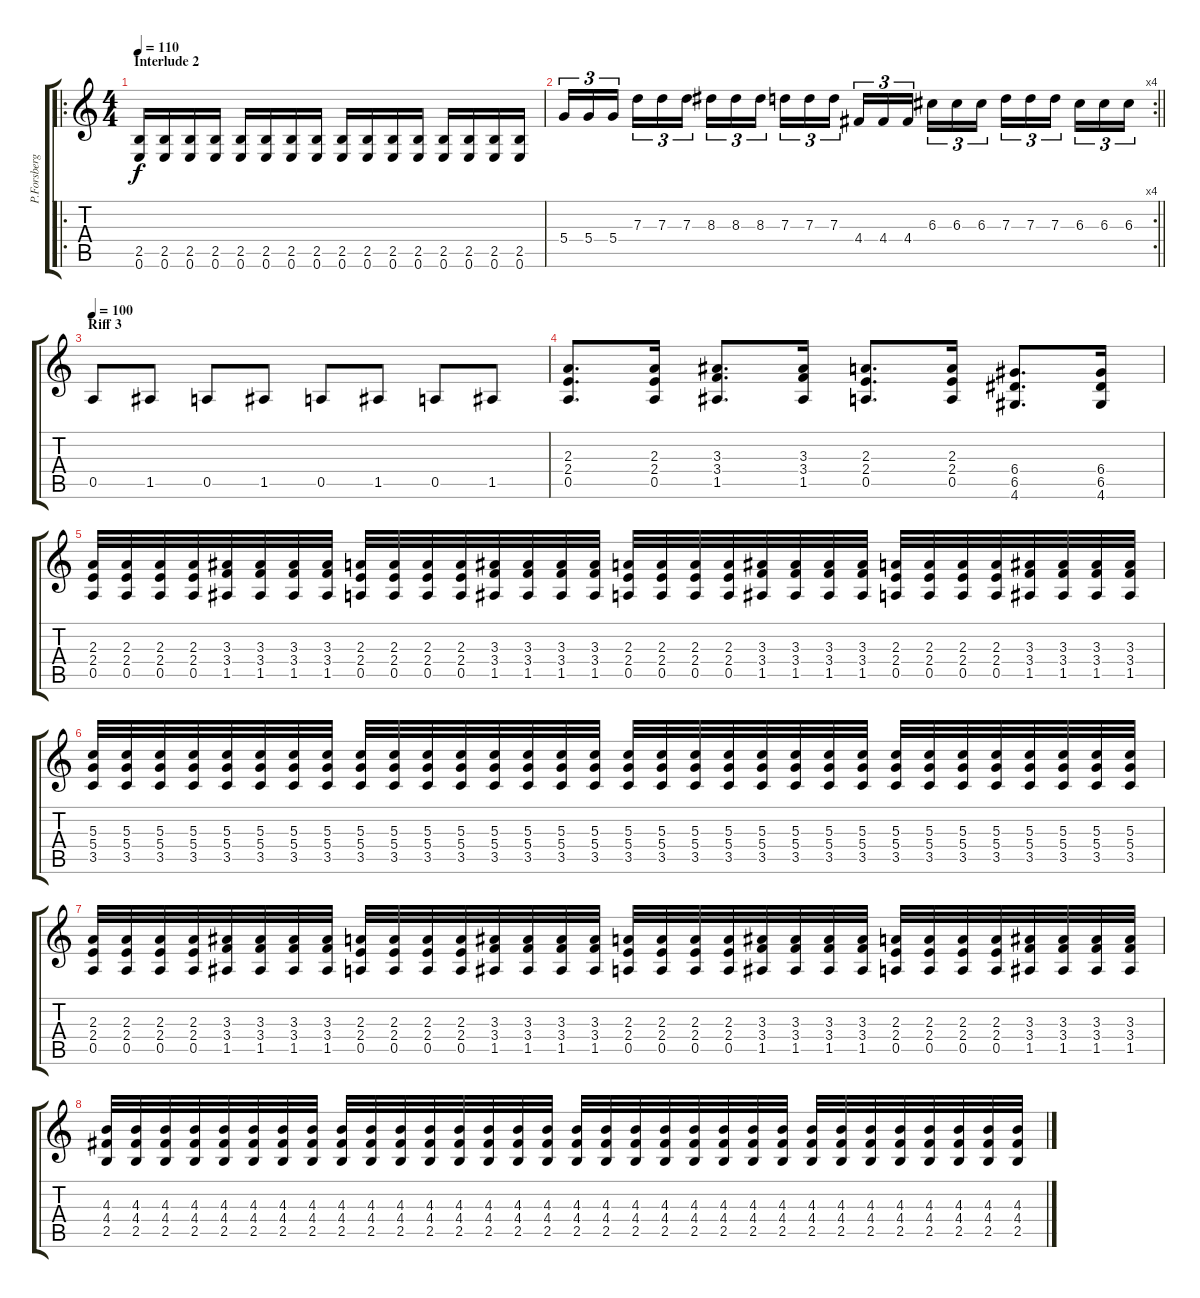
\track ("P.Forsberg(Lead)" "P.Forsberg") {instrument distortionguitar}
\staff {score tabs}
\tuning (E4 B3 G3 D3 A2 E2) {hide}
\ro
\ts (4 4)
\section ("" "Interlude 2")
\tempo 130
\tempo 110
\clef g2
\ks c
(2.5 0.6).16{dy f} (2.5 0.6).16 (2.5 0.6).16 (2.5 0.6).16 (2.5 0.6).16 (2.5 0.6).16 (2.5 0.6).16 (2.5 0.6).16 (2.5 0.6).16 (2.5 0.6).16 (2.5 0.6).16 (2.5 0.6).16 (2.5 0.6).16 (2.5 0.6).16 (2.5 0.6).16 (2.5 0.6).16 |
\rc 4
\barLineRight lightlight
5.4.16{tu (3 2)} 5.4.16{tu (3 2)} 5.4.16{tu (3 2) beam splitsecondary} 7.3.16{tu (3 2)} 7.3.16{tu (3 2)} 7.3.16{tu (3 2)} 8.3.16{tu (3 2)} 8.3.16{tu (3 2)} 8.3.16{tu (3 2) beam splitsecondary} 7.3.16{tu (3 2)} 7.3.16{tu (3 2)} 7.3.16{tu (3 2)} 4.4.16{tu (3 2)} 4.4.16{tu (3 2)} 4.4.16{tu (3 2) beam splitsecondary} 6.3.16{tu (3 2)} 6.3.16{tu (3 2)} 6.3.16{tu (3 2)} 7.3.16{tu (3 2)} 7.3.16{tu (3 2)} 7.3.16{tu (3 2) beam splitsecondary} 6.3.16{tu (3 2)} 6.3.16{tu (3 2)} 6.3.16{tu (3 2)} |
\section ("" "Riff 3")
\tempo 100
0.5.8 1.5.8 0.5.8 1.5.8 0.5.8 1.5.8 0.5.8 1.5.8 |
(2.3 2.4 0.5).8{d} (2.3 2.4 0.5).16 (3.3 3.4 1.5).8{d} (3.3 3.4 1.5).16 (2.3 2.4 0.5).8{d} (2.3 2.4 0.5).16 (6.4 6.5 4.6).8{d} (6.4 6.5 4.6).16 |
(2.3 2.4 0.5).32 (2.3 2.4 0.5).32 (2.3 2.4 0.5).32 (2.3 2.4 0.5).32 (3.3 3.4 1.5).32 (3.3 3.4 1.5).32 (3.3 3.4 1.5).32 (3.3 3.4 1.5).32 (2.3 2.4 0.5).32 (2.3 2.4 0.5).32 (2.3 2.4 0.5).32 (2.3 2.4 0.5).32 (3.3 3.4 1.5).32 (3.3 3.4 1.5).32 (3.3 3.4 1.5).32 (3.3 3.4 1.5).32 (2.3 2.4 0.5).32 (2.3 2.4 0.5).32 (2.3 2.4 0.5).32 (2.3 2.4 0.5).32 (3.3 3.4 1.5).32 (3.3 3.4 1.5).32 (3.3 3.4 1.5).32 (3.3 3.4 1.5).32 (2.3 2.4 0.5).32 (2.3 2.4 0.5).32 (2.3 2.4 0.5).32 (2.3 2.4 0.5).32 (3.3 3.4 1.5).32 (3.3 3.4 1.5).32 (3.3 3.4 1.5).32 (3.3 3.4 1.5).32 |
(5.3 5.4 3.5).32 (5.3 5.4 3.5).32 (5.3 5.4 3.5).32 (5.3 5.4 3.5).32 (5.3 5.4 3.5).32 (5.3 5.4 3.5).32 (5.3 5.4 3.5).32 (5.3 5.4 3.5).32 (5.3 5.4 3.5).32 (5.3 5.4 3.5).32 (5.3 5.4 3.5).32 (5.3 5.4 3.5).32 (5.3 5.4 3.5).32 (5.3 5.4 3.5).32 (5.3 5.4 3.5).32 (5.3 5.4 3.5).32 (5.3 5.4 3.5).32 (5.3 5.4 3.5).32 (5.3 5.4 3.5).32 (5.3 5.4 3.5).32 (5.3 5.4 3.5).32 (5.3 5.4 3.5).32 (5.3 5.4 3.5).32 (5.3 5.4 3.5).32 (5.3 5.4 3.5).32 (5.3 5.4 3.5).32 (5.3 5.4 3.5).32 (5.3 5.4 3.5).32 (5.3 5.4 3.5).32 (5.3 5.4 3.5).32 (5.3 5.4 3.5).32 (5.3 5.4 3.5).32 |
(2.3 2.4 0.5).32 (2.3 2.4 0.5).32 (2.3 2.4 0.5).32 (2.3 2.4 0.5).32 (3.3 3.4 1.5).32 (3.3 3.4 1.5).32 (3.3 3.4 1.5).32 (3.3 3.4 1.5).32 (2.3 2.4 0.5).32 (2.3 2.4 0.5).32 (2.3 2.4 0.5).32 (2.3 2.4 0.5).32 (3.3 3.4 1.5).32 (3.3 3.4 1.5).32 (3.3 3.4 1.5).32 (3.3 3.4 1.5).32 (2.3 2.4 0.5).32 (2.3 2.4 0.5).32 (2.3 2.4 0.5).32 (2.3 2.4 0.5).32 (3.3 3.4 1.5).32 (3.3 3.4 1.5).32 (3.3 3.4 1.5).32 (3.3 3.4 1.5).32 (2.3 2.4 0.5).32 (2.3 2.4 0.5).32 (2.3 2.4 0.5).32 (2.3 2.4 0.5).32 (3.3 3.4 1.5).32 (3.3 3.4 1.5).32 (3.3 3.4 1.5).32 (3.3 3.4 1.5).32 |
(4.3 4.4 2.5).32 (4.3 4.4 2.5).32 (4.3 4.4 2.5).32 (4.3 4.4 2.5).32 (4.3 4.4 2.5).32 (4.3 4.4 2.5).32 (4.3 4.4 2.5).32 (4.3 4.4 2.5).32 (4.3 4.4 2.5).32 (4.3 4.4 2.5).32 (4.3 4.4 2.5).32 (4.3 4.4 2.5).32 (4.3 4.4 2.5).32 (4.3 4.4 2.5).32 (4.3 4.4 2.5).32 (4.3 4.4 2.5).32 (4.3 4.4 2.5).32 (4.3 4.4 2.5).32 (4.3 4.4 2.5).32 (4.3 4.4 2.5).32 (4.3 4.4 2.5).32 (4.3 4.4 2.5).32 (4.3 4.4 2.5).32 (4.3 4.4 2.5).32 (4.3 4.4 2.5).32 (4.3 4.4 2.5).32 (4.3 4.4 2.5).32 (4.3 4.4 2.5).32 (4.3 4.4 2.5).32 (4.3 4.4 2.5).32 (4.3 4.4 2.5).32 (4.3 4.4 2.5).32
